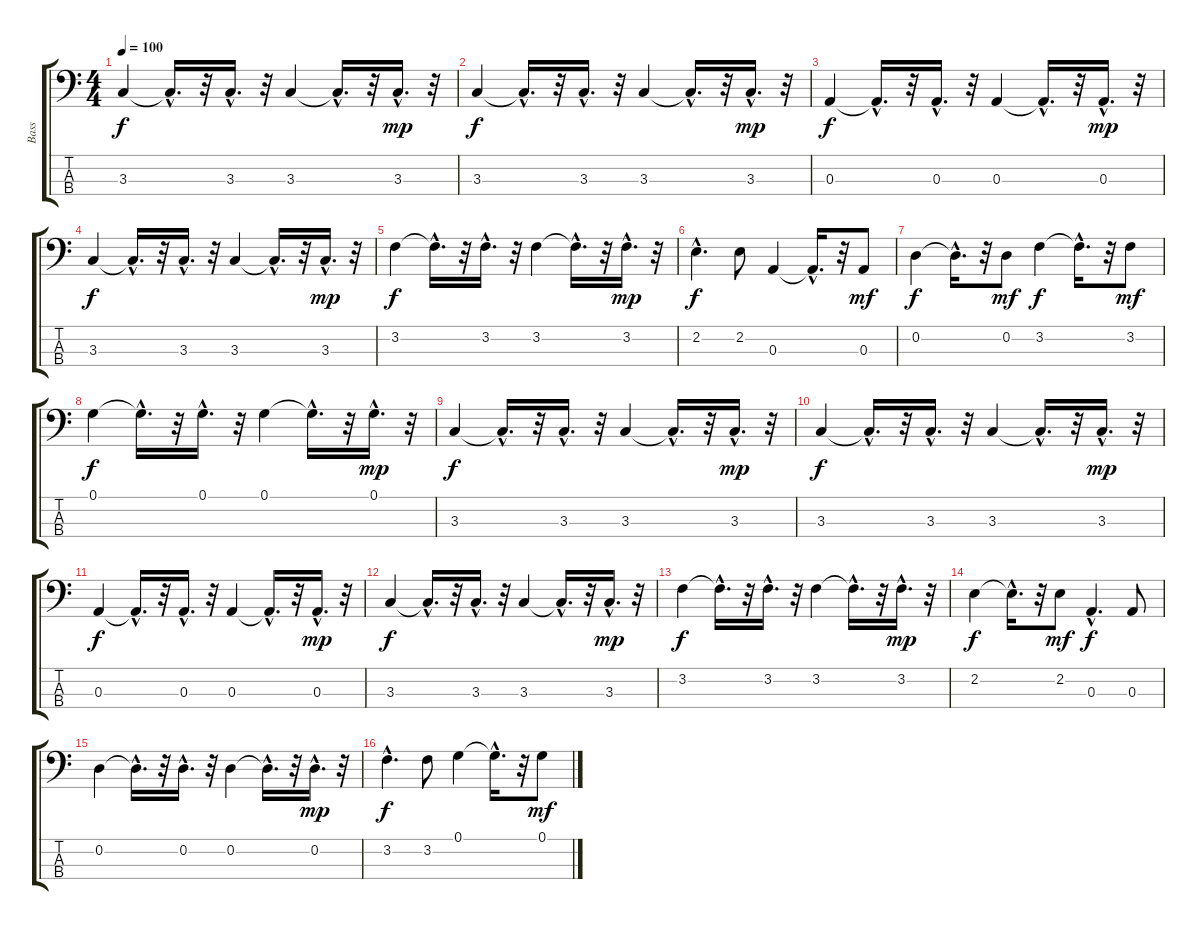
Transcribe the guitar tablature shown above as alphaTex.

\track ("Bass" "Bass") {instrument electricbassfinger}
\staff {score tabs}
\tuning (G2 D2 A1 E1) {hide}
\ts (4 4)
\tempo 100
\clef f4
\ks c
3.3.4{dy f} 3.3{hac t}.16{d} r.32 3.3{hac}.16{d} r.32 3.3.4 3.3{hac t}.16{d} r.32 3.3{hac}.16{d dy mp} r.32 |
3.3.4{dy f} 3.3{hac t}.16{d} r.32 3.3{hac}.16{d} r.32 3.3.4 3.3{hac t}.16{d} r.32 3.3{hac}.16{d dy mp} r.32 |
0.3.4{dy f} 0.3{hac t}.16{d} r.32 0.3{hac}.16{d} r.32 0.3.4 0.3{hac t}.16{d} r.32 0.3{hac}.16{d dy mp} r.32 |
3.3.4{dy f} 3.3{hac t}.16{d} r.32 3.3{hac}.16{d} r.32 3.3.4 3.3{hac t}.16{d} r.32 3.3{hac}.16{d dy mp} r.32 |
3.2.4{dy f} 3.2{hac t}.16{d} r.32 3.2{hac}.16{d} r.32 3.2.4 3.2{hac t}.16{d} r.32 3.2{hac}.16{d dy mp} r.32 |
2.2{hac}.4{d dy f} 2.2.8 0.3.4 0.3{hac t}.16{d} r.32 0.3.8{dy mf} |
0.2.4{dy f} 0.2{hac t}.16{d} r.32 0.2.8{dy mf} 3.2.4{dy f} 3.2{hac t}.16{d} r.32 3.2.8{dy mf} |
0.1.4{dy f} 0.1{hac t}.16{d} r.32 0.1{hac}.16{d} r.32 0.1.4 0.1{hac t}.16{d} r.32 0.1{hac}.16{d dy mp} r.32 |
3.3.4{dy f} 3.3{hac t}.16{d} r.32 3.3{hac}.16{d} r.32 3.3.4 3.3{hac t}.16{d} r.32 3.3{hac}.16{d dy mp} r.32 |
3.3.4{dy f} 3.3{hac t}.16{d} r.32 3.3{hac}.16{d} r.32 3.3.4 3.3{hac t}.16{d} r.32 3.3{hac}.16{d dy mp} r.32 |
0.3.4{dy f} 0.3{hac t}.16{d} r.32 0.3{hac}.16{d} r.32 0.3.4 0.3{hac t}.16{d} r.32 0.3{hac}.16{d dy mp} r.32 |
3.3.4{dy f} 3.3{hac t}.16{d} r.32 3.3{hac}.16{d} r.32 3.3.4 3.3{hac t}.16{d} r.32 3.3{hac}.16{d dy mp} r.32 |
3.2.4{dy f} 3.2{hac t}.16{d} r.32 3.2{hac}.16{d} r.32 3.2.4 3.2{hac t}.16{d} r.32 3.2{hac}.16{d dy mp} r.32 |
2.2.4{dy f} 2.2{hac t}.16{d} r.32 2.2.8{dy mf} 0.3{hac}.4{d dy f} 0.3.8 |
0.2.4 0.2{hac t}.16{d} r.32 0.2{hac}.16{d} r.32 0.2.4 0.2{hac t}.16{d} r.32 0.2{hac}.16{d dy mp} r.32 |
3.2{hac}.4{d dy f} 3.2.8 0.1.4 0.1{hac t}.16{d} r.32 0.1.8{dy mf}
